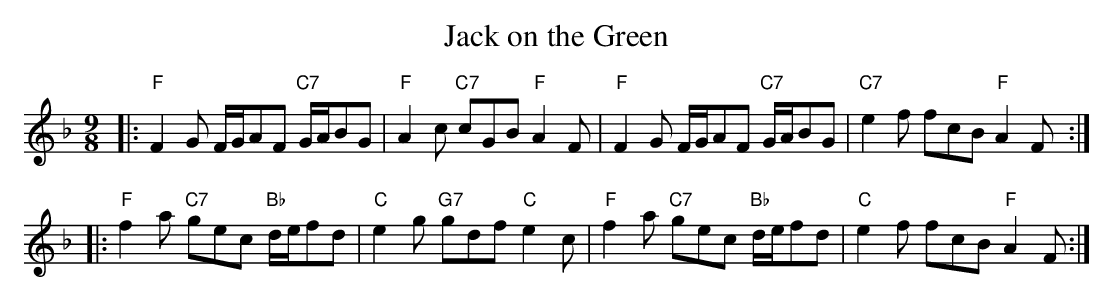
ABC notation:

X:1
T: Jack on the Green
M: 9/8
L: 1/8
K: F
|:"F"F2G  F/G/AF "C7"G/A/BG |  "F"A2c "C7"cGB "F"A2F \
| "F"F2G  F/G/AF "C7"G/A/BG | "C7"e2f     fcB "F"A2F :|
|:"F"f2a "C7"gec "Bb"d/e/fd |  "C"e2g "G7"gdf "C"e2c \
| "F"f2a "C7"gec "Bb"d/e/fd |  "C"e2f     fcB "F"A2F :|
